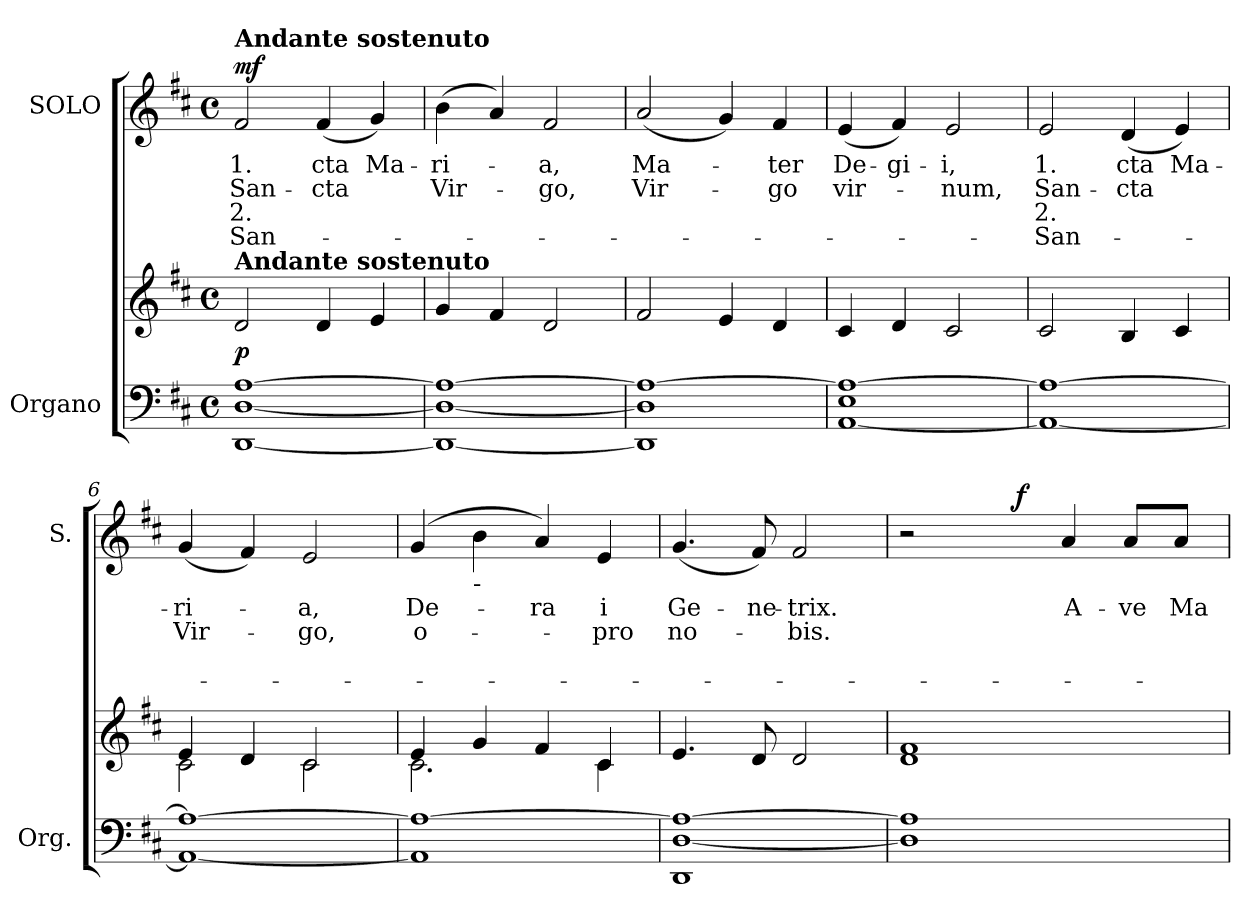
**kern	**kern	**dynam	**kern	**text	**text	**text	**text	**dynam
*part2	*part2	*part2	*part1	*part1	*part1	*part1	*part1	*part1
*staff3	*staff2	*staff2/3	*staff1	*staff1	*staff1	*staff1	*staff1	*staff1
*I"Organo	*	*	*I"SOLO	*	*	*	*	*
*I'Org.	*	*	*I'S.	*	*	*	*	*
!!LO:PB:g=z
*clefF4	*clefG2	*	*clefG2	*	*	*	*	*
*k[f#c#]	*k[f#c#]	*	*k[f#c#]	*	*	*	*	*
*D:	*D:	*	*D:	*	*	*	*	*
*M4/4	*M4/4	*	*M4/4	*	*	*	*	*
*met(c)	*met(c)	*	*met(c)	*	*	*	*	*
*MM80	*MM80	*	*MM80	*	*	*	*	*
=1	=1	=1	=1	=1	=1	=1	=1	=1
*^	*	*	*	*	*	*	*	*
!	!	!	!	!LO:TX:a:B:t=Andante sostenuto	!	!	!	!	!
!	!	!LO:TX:a:B:t=Andante sostenuto	!	!	!	!	!	!	!
!	!	!	!	!	!LO:LY:b:color=#000000	!LO:LY:b:color=#000000	!LO:LY:b:color=#000000	!LO:LY:b:color=#000000	!
[1Ai	[1DDi [1Di	2di/	p	2f#i/	1.	San-	2.	San-	mf
!	!	!	!	!	!LO:LY:b:color=#000000	!LO:LY:b:color=#000000	!	!	!
.	.	4di/	.	(4f#i/	-cta	-cta	.	.	.
!	!	!	!	!	!LO:LY:b:color=#000000	!	!	!	!
.	.	4ei/	.	4gi/)	Ma-	.	.	.	.
=2	=2	=2	=2	=2	=2	=2	=2	=2	=2
!	!	!	!	!	!LO:LY:b:color=#000000	!LO:LY:b:color=#000000	!	!	!
1Ai_	1DDi_ 1Di_	4gi/	.	(4bi\	-ri-	Vir-	.	.	.
.	.	4f#i/	.	4ai/)	.	.	.	.	.
!	!	!	!	!	!LO:LY:b:color=#000000	!LO:LY:b:color=#000000	!	!	!
.	.	2di/	.	2f#i/	-a,	-go,	.	.	.
=3	=3	=3	=3	=3	=3	=3	=3	=3	=3
!	!	!	!	!	!LO:LY:b:color=#000000	!LO:LY:b:color=#000000	!	!	!
1Ai_	1DDi] 1Di]	2f#i/	.	(2ai/	Ma-	Vir-	.	.	.
.	.	4ei/	.	4gi/)	.	.	.	.	.
!	!	!	!	!	!LO:LY:b:color=#000000	!LO:LY:b:color=#000000	!	!	!
.	.	4di/	.	4f#i/	-ter	-go	.	.	.
=4	=4	=4	=4	=4	=4	=4	=4	=4	=4
!	!	!	!	!	!LO:LY:b:color=#000000	!LO:LY:b:color=#000000	!	!	!
1Ai_	[1AAi 1Ei	4c#i/	.	(4ei/	De-	vir-	.	.	.
!	!	!	!	!	!LO:LY:b:color=#000000	!	!	!	!
.	.	4di/	.	4f#i/)	-gi-	.	.	.	.
!	!	!	!	!	!LO:LY:b:color=#000000	!LO:LY:b:color=#000000	!	!	!
.	.	2c#i/	.	2ei/	-i,	-num,	.	.	.
!!LO:LB:g=z
=5	=5	=5	=5	=5	=5	=5	=5	=5	=5
!	!	!	!	!	!LO:LY:b:color=#000000	!LO:LY:b:color=#000000	!LO:LY:b:color=#000000	!LO:LY:b:color=#000000	!
1Ai_	1AAi_	2c#i/	.	2ei/	1.	San-	2.	San-	.
!	!	!	!	!	!LO:LY:b:color=#000000	!LO:LY:b:color=#000000	!	!	!
.	.	4Bi/	.	(4di/	-cta	-cta	.	.	.
!	!	!	!	!	!LO:LY:b:color=#000000	!	!	!	!
.	.	4c#i/	.	4ei/)	Ma-	.	.	.	.
=6	=6	=6	=6	=6	=6	=6	=6	=6	=6
*	*	*^	*	*	*	*	*	*	*
!	!	!	!	!	!	!LO:LY:b:color=#000000	!LO:LY:b:color=#000000	!	!	!
1Ai_	1AAi_	4ei/	2c#i\	.	(4gi/	-ri-	Vir-	.	.	.
.	.	4di/	.	.	4f#i/)	.	.	.	.	.
!	!	!	!	!	!	!LO:LY:b:color=#000000	!LO:LY:b:color=#000000	!	!	!
.	.	2c#i/	2c#i\	.	2ei/	-a,	-go,	.	.	.
=7	=7	=7	=7	=7	=7	=7	=7	=7	=7	=7
!	!	!	!	!	!	!LO:LY:b:color=#000000	!LO:LY:b:color=#000000	!	!	!
1Ai_	1AAi]	4ei/	2.c#i\	.	(4gi/	De-	o-	.	.	.
!	!	!	!	!	!LO:TX:b:t=-	!	!	!	!	!
.	.	4gi/	.	.	4bi\	.	.	.	.	.
!	!	!	!	!	!	!LO:LY:b:color=#000000	!	!	!	!
.	.	4f#i/	.	.	4ai/)	-ra	.	.	.	.
!	!	!	!	!	!	!LO:LY:b:color=#000000	!LO:LY:b:color=#000000	!	!	!
.	.	4c#i/	4c#i\	.	4ei/	-i	pro	.	.	.
*	*	*v	*v	*	*	*	*	*	*	*
=8	=8	=8	=8	=8	=8	=8	=8	=8	=8
*	*	*^	*	*	*	*	*	*	*
!	!	!	!	!	!	!LO:LY:b:color=#000000	!LO:LY:b:color=#000000	!	!	!
*	*	*v	*v	*	*	*	*	*	*	*
1Ai_	1DDi [1Di	4.ei/	.	(4.gi/	Ge-	no-	.	.	.
!	!	!	!	!	!LO:LY:b:color=#000000	!	!	!	!
.	.	8di/	.	8f#i/)	-ne-	.	.	.	.
!	!	!	!	!	!LO:LY:b:color=#000000	!LO:LY:b:color=#000000	!	!	!
.	.	2di/	.	2f#i/	-trix.	-bis.	.	.	.
=9	=9	=9	=9	=9	=9	=9	=9	=9	=9
*	*	*^	*	*^	*	*	*	*	*
1Ai]	1Di]	1f#i	1di	.	2r	4ryy	.	.	.	.	.
.	.	.	.	.	.	16ryy	.	.	.	.	.
.	.	.	.	.	.	32ryy	.	.	.	.	.
.	.	.	.	.	.	128ryy	.	.	.	.	.
.	.	.	.	.	.	512ryy	.	.	.	.	.
.	.	.	.	.	.	2ryy	.	.	.	.	f
!	!	!	!	!	!	!	!LO:LY:b:color=#000000	!	!	!	!
.	.	.	.	.	4ai/	.	A-	.	.	.	.
!	!	!	!	!	!	!	!LO:LY:b:color=#000000	!	!	!	!
.	.	.	.	.	8ai/L	.	-ve	.	.	.	.
.	.	.	.	.	.	8ryy	.	.	.	.	.
!	!	!	!	!	!	!	!LO:LY:b:color=#000000	!	!	!	!
.	.	.	.	.	8ai/J	.	Ma-	.	.	.	.
.	.	.	.	.	.	64ryy	.	.	.	.	.
.	.	.	.	.	.	256.ryy	.	.	.	.	.
*v	*v	*	*	*	*v	*v	*	*	*	*	*
*	*v	*v	*	*	*	*	*	*	*
=	=	=	=	=	=	=	=	=
*-	*-	*-	*-	*-	*-	*-	*-	*-
